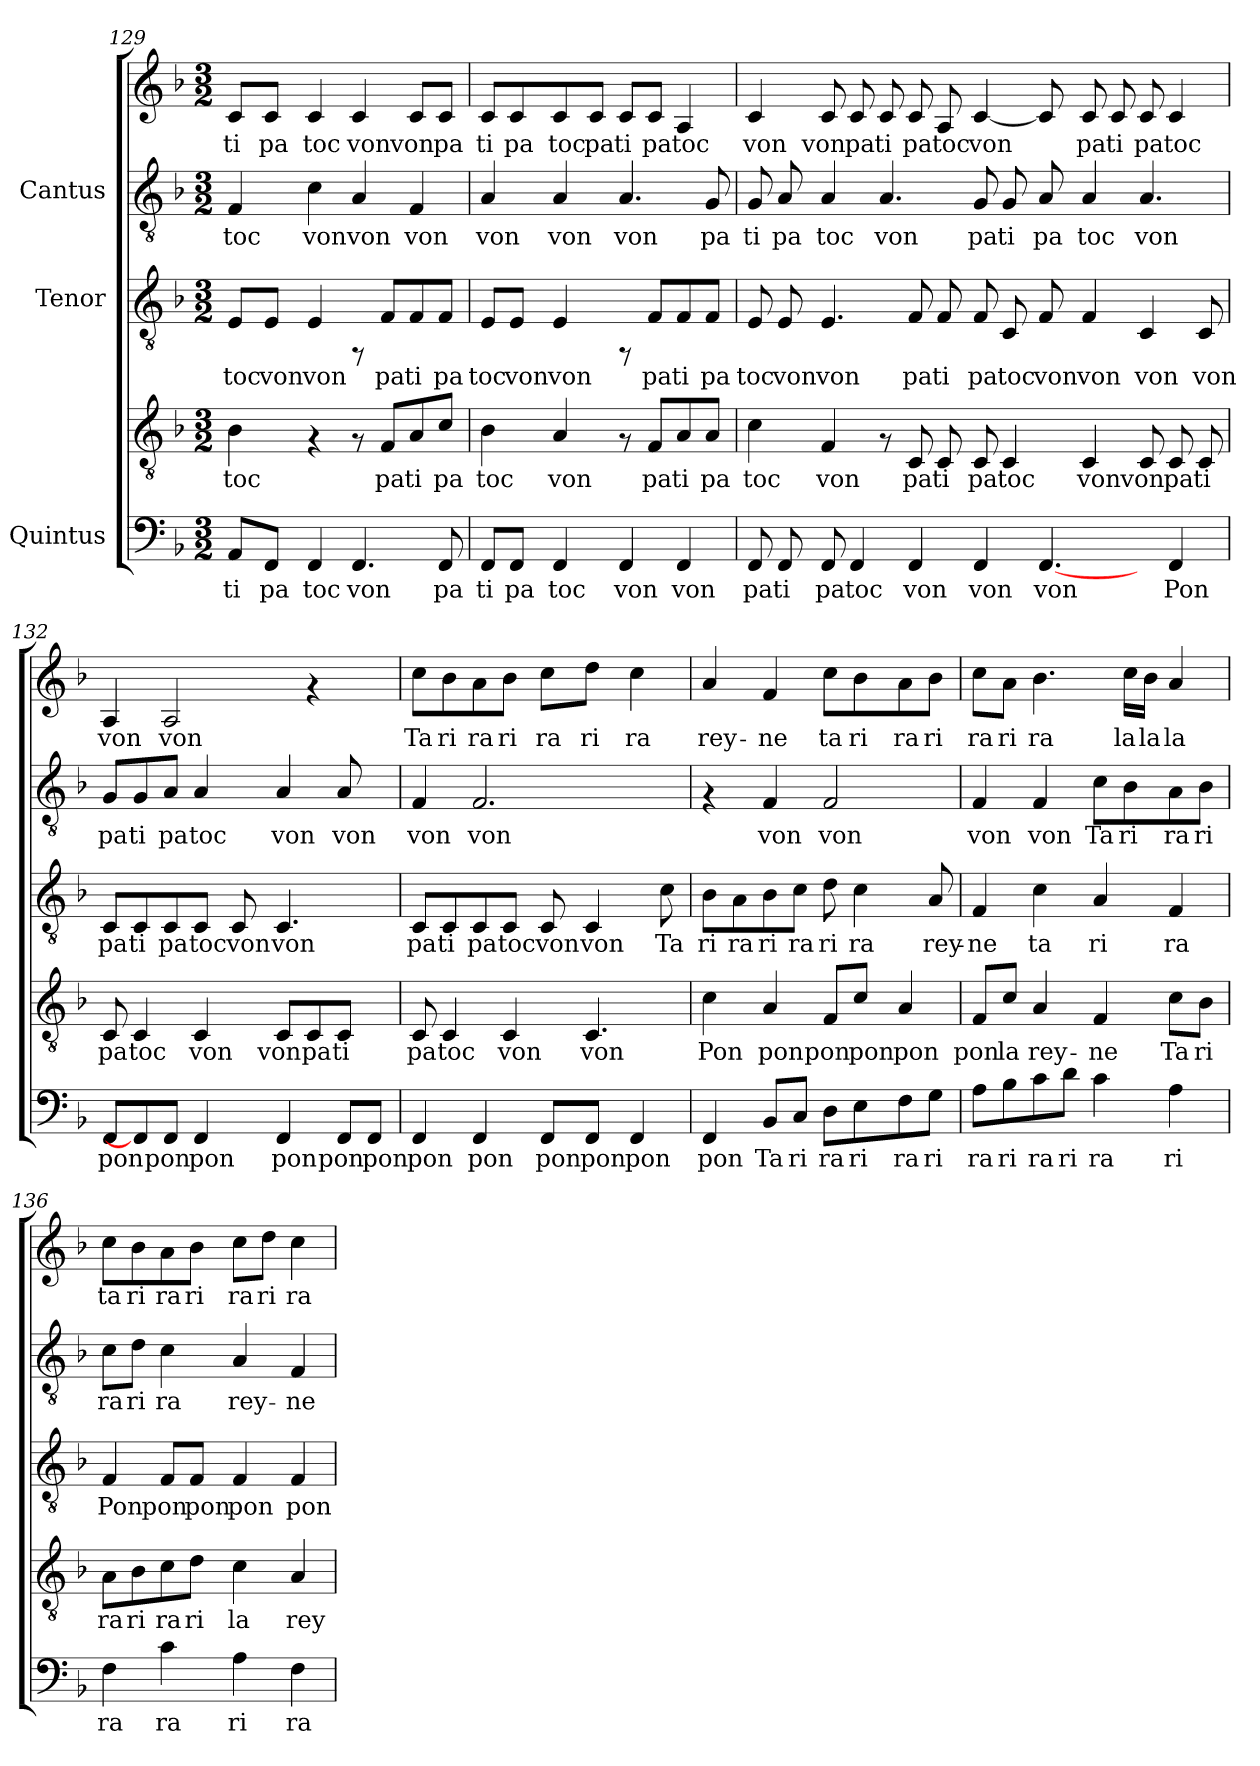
**kern	**text	**kern	**text	**kern	**text	**kern	**text	**kern	**text
*part3	*part3	*part3	*part3	*part2	*part2	*part1	*part1	*part1	*part1
*staff5	*staff5	*staff4	*staff4	*staff3	*staff3	*staff2	*staff2	*staff1	*staff1
*I"Quintus	*	*	*	*I"Tenor	*	*I"Cantus	*	*	*
!!LO:PB:g=z
*clefF4	*	*clefGv2	*	*clefGv2	*	*clefGv2	*	*clefG2	*
*k[b-]	*	*k[b-]	*	*k[b-]	*	*k[b-]	*	*k[b-]	*
*F:	*	*F:	*	*F:	*	*F:	*	*F:	*
*M3/2	*	*M3/2	*	*M3/2	*	*M3/2	*	*M3/2	*
=129	=129	=129	=129	=129	=129	=129	=129	=129	=129
!	!LO:LY:b:cj	!	!LO:LY:b:cj	!	!LO:LY:b:cj	!	!LO:LY:b:cj	!	!LO:LY:b:cj
8AA/L	ti	4B-\	toc	8E/L	toc	4F/	toc	8c/L	ti
!	!LO:LY:b:cj	!	!	!	!LO:LY:b:cj	!	!	!	!LO:LY:b:cj
8FF/J	pa	.	.	8E/J	von	.	.	8c/J	pa
!	!LO:LY:b:cj	!	!	!	!LO:LY:b:cj	!	!LO:LY:b:cj	!	!LO:LY:b:cj
4FF/	toc	4rF	.	4E/	von	4c\	von	4c/	toc
!	!LO:LY:b:cj	!	!	!	!	!	!LO:LY:b:cj	!	!LO:LY:b:cj
4.FF/	von	8rF	.	8rFF	.	4A/	von	4c/	von
!	!	!	!LO:LY:b:cj	!	!LO:LY:b:cj	!	!	!	!
.	.	8F/L	pa	8F/L	pa	.	.	.	.
!	!	!	!LO:LY:b:cj	!	!LO:LY:b:cj	!	!LO:LY:b:cj	!	!LO:LY:b:cj
.	.	8A/	ti	8F/	ti	4F/	von	8c/L	von
!	!LO:LY:b:cj	!	!LO:LY:b:cj	!	!LO:LY:b:cj	!	!	!	!LO:LY:b:cj
8FF/	pa	8c/J	pa	8F/J	pa	.	.	8c/J	pa
=130	=130	=130	=130	=130	=130	=130	=130	=130	=130
!	!LO:LY:b:cj	!	!LO:LY:b:cj	!	!LO:LY:b:cj	!	!LO:LY:b:cj	!	!LO:LY:b:cj
8FF/L	ti	4B-\	toc	8E/L	toc	4A/	von	8c/L	ti
!	!LO:LY:b:cj	!	!	!	!LO:LY:b:cj	!	!	!	!LO:LY:b:cj
8FF/J	pa	.	.	8E/J	von	.	.	8c/	pa
!	!LO:LY:b:cj	!	!LO:LY:b:cj	!	!LO:LY:b:cj	!	!LO:LY:b:cj	!	!LO:LY:b:cj
4FF/	toc	4A/	von	4E/	von	4A/	von	8c/	toc
!	!	!	!	!	!	!	!	!	!LO:LY:b:cj
.	.	.	.	.	.	.	.	8c/J	pa
!	!LO:LY:b:cj	!	!	!	!	!	!LO:LY:b:cj	!	!LO:LY:b:cj
4FF/	von	8rF	.	8rFF	.	4.A/	von	8c/L	ti
!	!	!	!LO:LY:b:cj	!	!LO:LY:b:cj	!	!	!	!LO:LY:b:cj
.	.	8F/L	pa	8F/L	pa	.	.	8c/J	pa
!	!LO:LY:b:cj	!	!LO:LY:b:cj	!	!LO:LY:b:cj	!	!	!	!LO:LY:b:cj
4FF/	von	8A/	ti	8F/	ti	.	.	4A/	toc
!	!	!	!LO:LY:b:cj	!	!LO:LY:b:cj	!	!LO:LY:b:cj	!	!
.	.	8A/J	pa	8F/J	pa	8G/	pa	.	.
!!LO:LB:g=z
=131	=131	=131	=131	=131	=131	=131	=131	=131	=131
!	!LO:LY:b:cj	!	!LO:LY:b:cj	!	!LO:LY:b:cj	!	!LO:LY:b:cj	!	!LO:LY:b:cj
8FF/	pa	4c\	toc	8E/	toc	8G/	ti	4c/	von
!	!LO:LY:b:cj	!	!	!	!LO:LY:b:cj	!	!LO:LY:b:cj	!	!
8FF/	ti	.	.	8E/	von	8A/	pa	.	.
!	!LO:LY:b:cj	!	!LO:LY:b:cj	!	!LO:LY:b:cj	!	!LO:LY:b:cj	!	!LO:LY:b:cj
8FF/	pa	4F/	von	4.E/	von	4A/	toc	8c/	von
!	!LO:LY:b:cj	!	!	!	!	!	!	!	!LO:LY:b:cj
4FF/	toc	.	.	.	.	.	.	8c/	pa
!	!	!	!	!	!	!	!LO:LY:b:cj	!	!LO:LY:b:cj
.	.	8rF	.	.	.	4.A/	von	8c/	ti
!	!LO:LY:b:cj	!	!LO:LY:b:cj	!	!LO:LY:b:cj	!	!	!	!LO:LY:b:cj
4FF/	von	8C/	pa	8F/	pa	.	.	8c/	pa
!	!	!	!LO:LY:b:cj	!	!LO:LY:b:cj	!	!	!	!LO:LY:b:cj
.	.	8C/	ti	8F/	ti	.	.	8A/	toc
!	!LO:LY:b:cj	!	!LO:LY:b:cj	!	!LO:LY:b:cj	!	!LO:LY:b:cj	!	!LO:LY:b:cj
4FF/	von	8C/	pa	8F/	pa	8G/	pa	[<4c/	von
!	!	!	!LO:LY:b:cj	!	!LO:LY:b:cj	!	!LO:LY:b:cj	!	!
.	.	4C/	toc	8C/	toc	8G/	ti	.	.
!	!LO:LY:b:cj	!	!	!	!LO:LY:b:cj	!	!LO:LY:b:cj	!	!LO:LY:b:cj
[4.FF/	von	.	.	8F/	von	8A/	pa	8c/]	.
!	!	!	!LO:LY:b:cj	!	!LO:LY:b:cj	!	!LO:LY:b:cj	!	!LO:LY:b:cj
.	.	4C/	von	4F/	von	4A/	toc	8c/	pa
!	!	!	!	!	!	!	!	!	!LO:LY:b:cj
.	.	.	.	.	.	.	.	8c/	ti
!	!	!	!LO:LY:b:cj	!	!LO:LY:b:cj	!	!LO:LY:b:cj	!	!LO:LY:b:cj
8ryy	.	8C/	von	4C/	von	4.A/	von	8c/	pa
!	!LO:LY:b:cj	!	!LO:LY:b:cj	!	!	!	!	!	!LO:LY:b:cj
4FF/	Pon	8C/	pa	.	.	.	.	4c/	toc
!	!	!	!LO:LY:b:cj	!	!LO:LY:b:cj	!	!	!	!
.	.	8C/	ti	8C/	von	.	.	.	.
=132	=132	=132	=132	=132	=132	=132	=132	=132	=132
!	!LO:LY:b:cj	!	!LO:LY:b:cj	!	!LO:LY:b:cj	!	!LO:LY:b:cj	!	!LO:LY:b:cj
8FF/L	pon	8C/	pa	8C/L	pa	8G/L	pa	4A/	von
!	!	!	!LO:LY:b:cj	!	!LO:LY:b:cj	!	!LO:LY:b:cj	!	!
8FF/]	.	4C/	toc	8C/	ti	8G/	ti	.	.
!	!LO:LY:b:cj	!	!	!	!LO:LY:b:cj	!	!LO:LY:b:cj	!	!LO:LY:b:cj
8FF/J	pon	.	.	8C/	pa	8A/J	pa	2A/	von
!	!LO:LY:b:cj	!	!LO:LY:b:cj	!	!LO:LY:b:cj	!	!LO:LY:b:cj	!	!
4FF/	pon	4C/	von	8C/J	toc	4A/	toc	.	.
!	!	!	!	!	!LO:LY:b:cj	!	!	!	!
.	.	.	.	8C/	von	.	.	.	.
!	!LO:LY:b:cj	!	!LO:LY:b:cj	!	!LO:LY:b:cj	!	!LO:LY:b:cj	!	!
4FF/	pon	8C/L	von	4.C/	von	4A/	von	.	.
!	!	!	!LO:LY:b:cj	!	!	!	!	!	!
.	.	8C/	pa	.	.	.	.	4rf	.
!	!LO:LY:b:cj	!	!LO:LY:b:cj	!	!	!	!LO:LY:b:cj	!	!
8FF/L	pon	8C/J	ti	.	.	8A/	von	.	.
!	!LO:LY:b:cj	!	!	!	!	!	!	!	!
8FF/J	pon	8ryy	.	8ryy	.	8ryy	.	8ryy	.
!!LO:LB:g=z
=133	=133	=133	=133	=133	=133	=133	=133	=133	=133
!	!LO:LY:b:cj	!	!LO:LY:b:cj	!	!LO:LY:b:cj	!	!LO:LY:b:cj	!	!LO:LY:b:cj
4FF/	pon	8C/	pa	8C/L	pa	4F/	von	8cc\L	Ta
!	!	!	!LO:LY:b:cj	!	!LO:LY:b:cj	!	!	!	!LO:LY:b:cj
.	.	4C/	toc	8C/	ti	.	.	8b-\	ri
!	!LO:LY:b:cj	!	!	!	!LO:LY:b:cj	!	!LO:LY:b:cj	!	!LO:LY:b:cj
4FF/	pon	.	.	8C/	pa	2.F/	von	8a\	ra
!	!	!	!LO:LY:b:cj	!	!LO:LY:b:cj	!	!	!	!LO:LY:b:cj
.	.	4C/	von	8C/J	toc	.	.	8b-\J	ri
!	!LO:LY:b:cj	!	!	!	!LO:LY:b:cj	!	!	!	!LO:LY:b:cj
8FF/L	pon	.	.	8C/	von	.	.	8cc\L	ra
!	!LO:LY:b:cj	!	!LO:LY:b:cj	!	!LO:LY:b:cj	!	!	!	!LO:LY:b:cj
8FF/J	pon	4.C/	von	4C/	von	.	.	8dd\J	ri
!	!LO:LY:b:cj	!	!	!	!	!	!	!	!LO:LY:b:cj
4FF/	pon	.	.	.	.	.	.	4cc\	ra
!	!	!	!	!	!LO:LY:b:cj	!	!	!	!
.	.	.	.	8c\	Ta	.	.	.	.
=134	=134	=134	=134	=134	=134	=134	=134	=134	=134
!	!LO:LY:b:cj	!	!LO:LY:b:cj	!	!LO:LY:b:cj	!	!	!	!LO:LY:b:cj
4FF/	pon	4c\	Pon	8B-\L	ri	4rF	.	4a/	rey-
!	!	!	!	!	!LO:LY:b:cj	!	!	!	!
.	.	.	.	8A\	ra	.	.	.	.
!	!LO:LY:b:cj	!	!LO:LY:b:cj	!	!LO:LY:b:cj	!	!LO:LY:b:cj	!	!LO:LY:b:cj
8BB-/L	Ta	4A/	pon	8B-\	ri	4F/	von	4f/	-ne
!	!LO:LY:b:cj	!	!	!	!LO:LY:b:cj	!	!	!	!
8C/J	ri	.	.	8c\J	ra	.	.	.	.
!	!LO:LY:b:cj	!	!LO:LY:b:cj	!	!LO:LY:b:cj	!	!LO:LY:b:cj	!	!LO:LY:b:cj
8D\L	ra	8F/L	pon	8d\	ri	2F/	von	8cc\L	ta
!	!LO:LY:b:cj	!	!LO:LY:b:cj	!	!LO:LY:b:cj	!	!	!	!LO:LY:b:cj
8E\	ri	8c/J	pon	4c\	ra	.	.	8b-\	ri
!	!LO:LY:b:cj	!	!LO:LY:b:cj	!	!	!	!	!	!LO:LY:b:cj
8F\	ra	4A/	pon	.	.	.	.	8a\	ra
!	!LO:LY:b:cj	!	!	!	!LO:LY:b:cj	!	!	!	!LO:LY:b:cj
8G\J	ri	.	.	8A/	rey-	.	.	8b-\J	ri
=135	=135	=135	=135	=135	=135	=135	=135	=135	=135
!	!LO:LY:b:cj	!	!LO:LY:b:cj	!	!LO:LY:b:cj	!	!LO:LY:b:cj	!	!LO:LY:b:cj
8A\L	ra	8F/L	pon	4F/	-ne	4F/	von	8cc\L	ra
!	!LO:LY:b:cj	!	!LO:LY:b:cj	!	!	!	!	!	!LO:LY:b:cj
8B-\	ri	8c/J	la	.	.	.	.	8a\J	ri
!	!LO:LY:b:cj	!	!LO:LY:b:cj	!	!LO:LY:b:cj	!	!LO:LY:b:cj	!	!LO:LY:b:cj
8c\	ra	4A/	rey-	4c\	ta	4F/	von	4.b-\	ra
!	!LO:LY:b:cj	!	!	!	!	!	!	!	!
8d\J	ri	.	.	.	.	.	.	.	.
!	!LO:LY:b:cj	!	!LO:LY:b:cj	!	!LO:LY:b:cj	!	!LO:LY:b:cj	!	!
4c\	ra	4F/	-ne	4A/	ri	8c\L	Ta	.	.
!	!	!	!	!	!	!	!LO:LY:b:cj	!	!LO:LY:b:cj
.	.	.	.	.	.	8B-\	ri	16cc\LL	la
!	!	!	!	!	!	!	!	!	!LO:LY:b:cj
.	.	.	.	.	.	.	.	16b-\JJ	la
!	!LO:LY:b:cj	!	!LO:LY:b:cj	!	!LO:LY:b:cj	!	!LO:LY:b:cj	!	!LO:LY:b:cj
4A\	ri	8c\L	Ta	4F/	ra	8A\	ra	4a/	la
!	!	!	!LO:LY:b:cj	!	!	!	!LO:LY:b:cj	!	!
.	.	8B-\J	ri	.	.	8B-\J	ri	.	.
!!LO:PB:g=z
=136	=136	=136	=136	=136	=136	=136	=136	=136	=136
!	!LO:LY:b:cj	!	!LO:LY:b:cj	!	!LO:LY:b:cj	!	!LO:LY:b:cj	!	!LO:LY:b:cj
4F\	-ra	8A\L	ra	4F/	Pon	8c\L	ra	8cc\L	ta
!	!	!	!LO:LY:b:cj	!	!	!	!LO:LY:b:cj	!	!LO:LY:b:cj
.	.	8B-\	ri	.	.	8d\J	ri	8b-\	ri
!	!LO:LY:b:cj	!	!LO:LY:b:cj	!	!LO:LY:b:cj	!	!LO:LY:b:cj	!	!LO:LY:b:cj
4c\	ra	8c\	ra	8F/L	pon	4c\	ra	8a\	ra
!	!	!	!LO:LY:b:cj	!	!LO:LY:b:cj	!	!	!	!LO:LY:b:cj
.	.	8d\J	ri	8F/J	pon	.	.	8b-\J	ri
!	!LO:LY:b:cj	!	!LO:LY:b:cj	!	!LO:LY:b:cj	!	!LO:LY:b:cj	!	!LO:LY:b:cj
4A\	ri	4c\	la	4F/	pon	4A/	rey-	8cc\L	ra
!	!	!	!	!	!	!	!	!	!LO:LY:b:cj
.	.	.	.	.	.	.	.	8dd\J	ri
!	!LO:LY:b:cj	!	!LO:LY:b:cj	!	!LO:LY:b:cj	!	!LO:LY:b:cj	!	!LO:LY:b:cj
4F\	ra	4A/	rey-	4F/	pon	4F/	-ne	4cc\	ra
=	=	=	=	=	=	=	=	=	=
*-	*-	*-	*-	*-	*-	*-	*-	*-	*-
